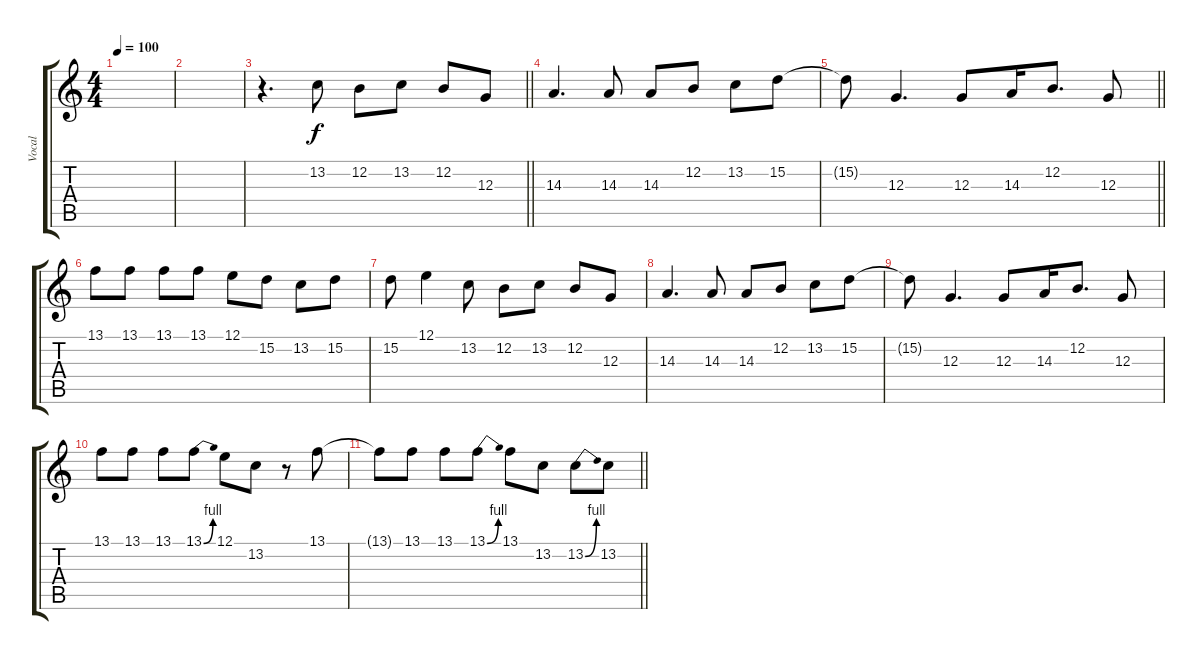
\track ("Vocal" "Vocal") {instrument violin}
\staff {score tabs}
\tuning (E4 B3 G3 D3 A2 E2) {hide}
\ts (4 4)
\tempo 100
\clef g2
\ks c
|
|
\barLineRight lightlight
r.4{d} 13.2.8 12.2.8 13.2.8 12.2.8 12.3.8 |
14.3.4{d} 14.3.8 14.3.8 12.2.8 13.2.8 15.2.8 |
\barLineRight lightlight
15.2{t}.8 12.3.4{d} 12.3.8 14.3.16 12.2.8{d} 12.3.8 |
13.1.8 13.1.8 13.1.8 13.1.8 12.1.8 15.2.8 13.2.8 15.2.8 |
15.2.8 12.1.4 13.2.8 12.2.8 13.2.8 12.2.8 12.3.8 |
14.3.4{d} 14.3.8 14.3.8 12.2.8 13.2.8 15.2.8 |
15.2{t}.8 12.3.4{d} 12.3.8 14.3.16 12.2.8{d} 12.3.8 |
13.1.8 13.1.8 13.1.8 13.1{be (bend 0 0 60 4)}.8 12.1.8 13.2.8 r.8 13.1.8 |
\barLineRight lightlight
13.1{t}.8 13.1.8 13.1.8 13.1{be (bend 0 0 60 4)}.8 13.1.8 13.2.8 13.2{be (bend 0 0 60 4)}.8 13.2.8
